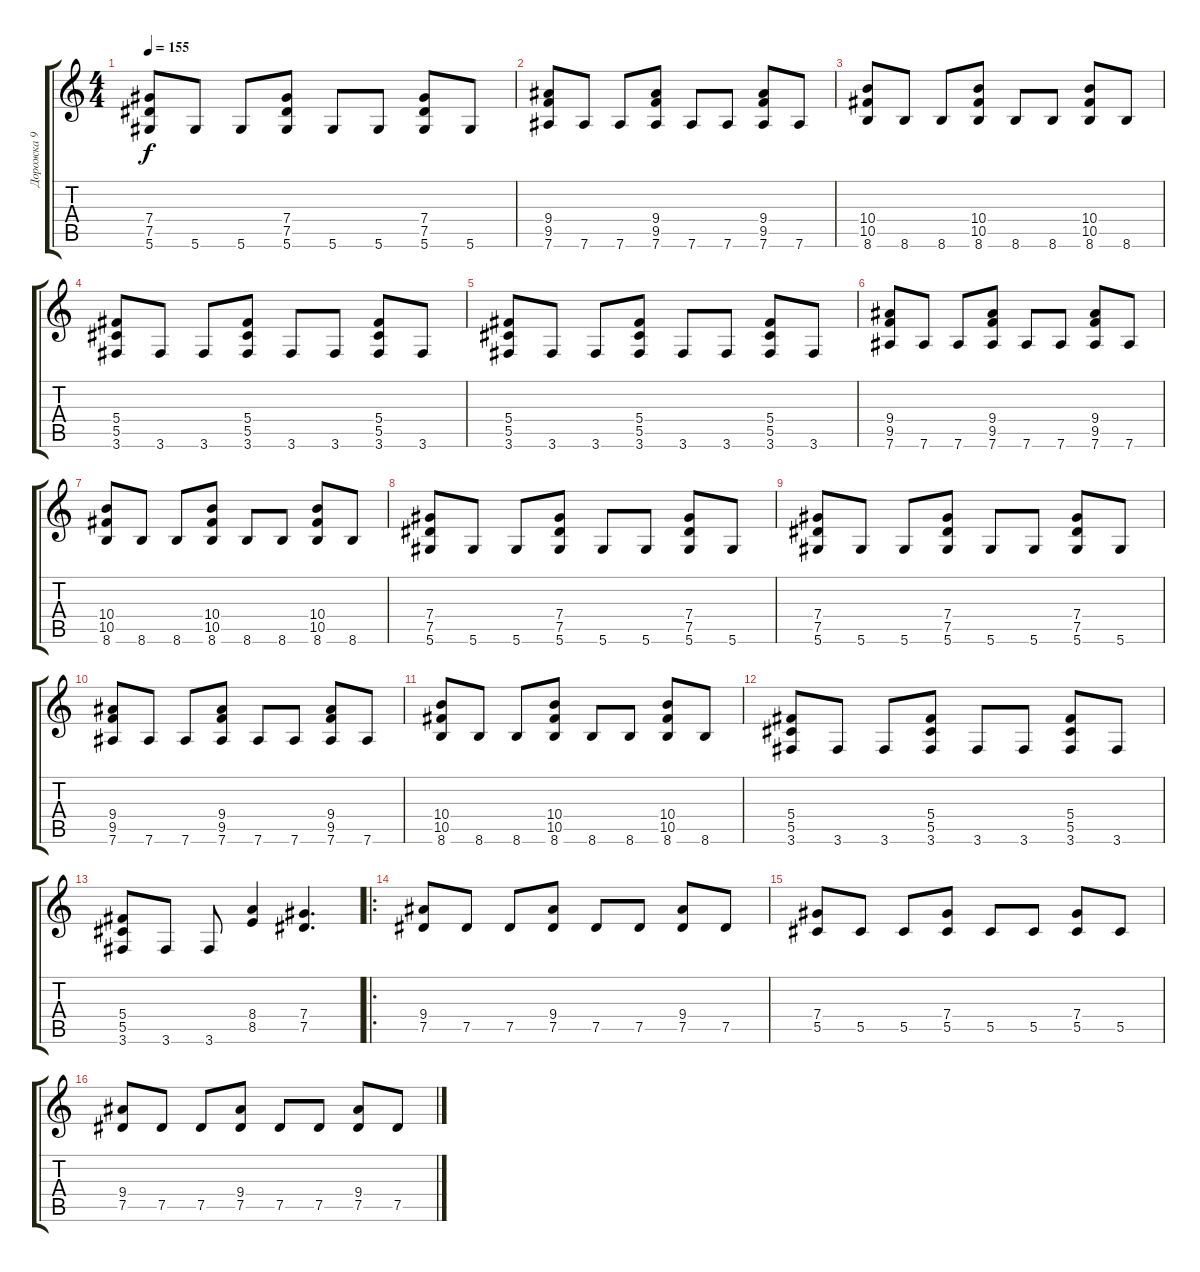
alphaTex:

\track ("Дорожка 9" "Дорожка 9") {instrument distortionguitar}
\staff {score tabs}
\tuning (Eb4 Bb3 Gb3 Db3 Ab2 Eb2) {hide}
\ts (4 4)
\tempo 155
\clef g2
\ks c
(7.4 7.5 5.6).8{dy f} 5.6.8 5.6.8 (7.4 7.5 5.6).8 5.6.8 5.6.8 (7.4 7.5 5.6).8 5.6.8 |
(9.4 9.5 7.6).8 7.6.8 7.6.8 (9.4 9.5 7.6).8 7.6.8 7.6.8 (9.4 9.5 7.6).8 7.6.8 |
(10.4 10.5 8.6).8 8.6.8 8.6.8 (10.4 10.5 8.6).8 8.6.8 8.6.8 (10.4 10.5 8.6).8 8.6.8 |
(5.4 5.5 3.6).8 3.6.8 3.6.8 (5.4 5.5 3.6).8 3.6.8 3.6.8 (5.4 5.5 3.6).8 3.6.8 |
(5.4 5.5 3.6).8 3.6.8 3.6.8 (5.4 5.5 3.6).8 3.6.8 3.6.8 (5.4 5.5 3.6).8 3.6.8 |
(9.4 9.5 7.6).8 7.6.8 7.6.8 (9.4 9.5 7.6).8 7.6.8 7.6.8 (9.4 9.5 7.6).8 7.6.8 |
(10.4 10.5 8.6).8 8.6.8 8.6.8 (10.4 10.5 8.6).8 8.6.8 8.6.8 (10.4 10.5 8.6).8 8.6.8 |
(7.4 7.5 5.6).8 5.6.8 5.6.8 (7.4 7.5 5.6).8 5.6.8 5.6.8 (7.4 7.5 5.6).8 5.6.8 |
(7.4 7.5 5.6).8 5.6.8 5.6.8 (7.4 7.5 5.6).8 5.6.8 5.6.8 (7.4 7.5 5.6).8 5.6.8 |
(9.4 9.5 7.6).8 7.6.8 7.6.8 (9.4 9.5 7.6).8 7.6.8 7.6.8 (9.4 9.5 7.6).8 7.6.8 |
(10.4 10.5 8.6).8 8.6.8 8.6.8 (10.4 10.5 8.6).8 8.6.8 8.6.8 (10.4 10.5 8.6).8 8.6.8 |
(5.4 5.5 3.6).8 3.6.8 3.6.8 (5.4 5.5 3.6).8 3.6.8 3.6.8 (5.4 5.5 3.6).8 3.6.8 |
(5.4 5.5 3.6).8 3.6.8 3.6.8 (8.4 8.5).4 (7.4 7.5).4{d} |
\ro
(9.4 7.5).8 7.5.8 7.5.8 (9.4 7.5).8 7.5.8 7.5.8 (9.4 7.5).8 7.5.8 |
(7.4 5.5).8 5.5.8 5.5.8 (7.4 5.5).8 5.5.8 5.5.8 (7.4 5.5).8 5.5.8 |
(9.4 7.5).8 7.5.8 7.5.8 (9.4 7.5).8 7.5.8 7.5.8 (9.4 7.5).8 7.5.8
